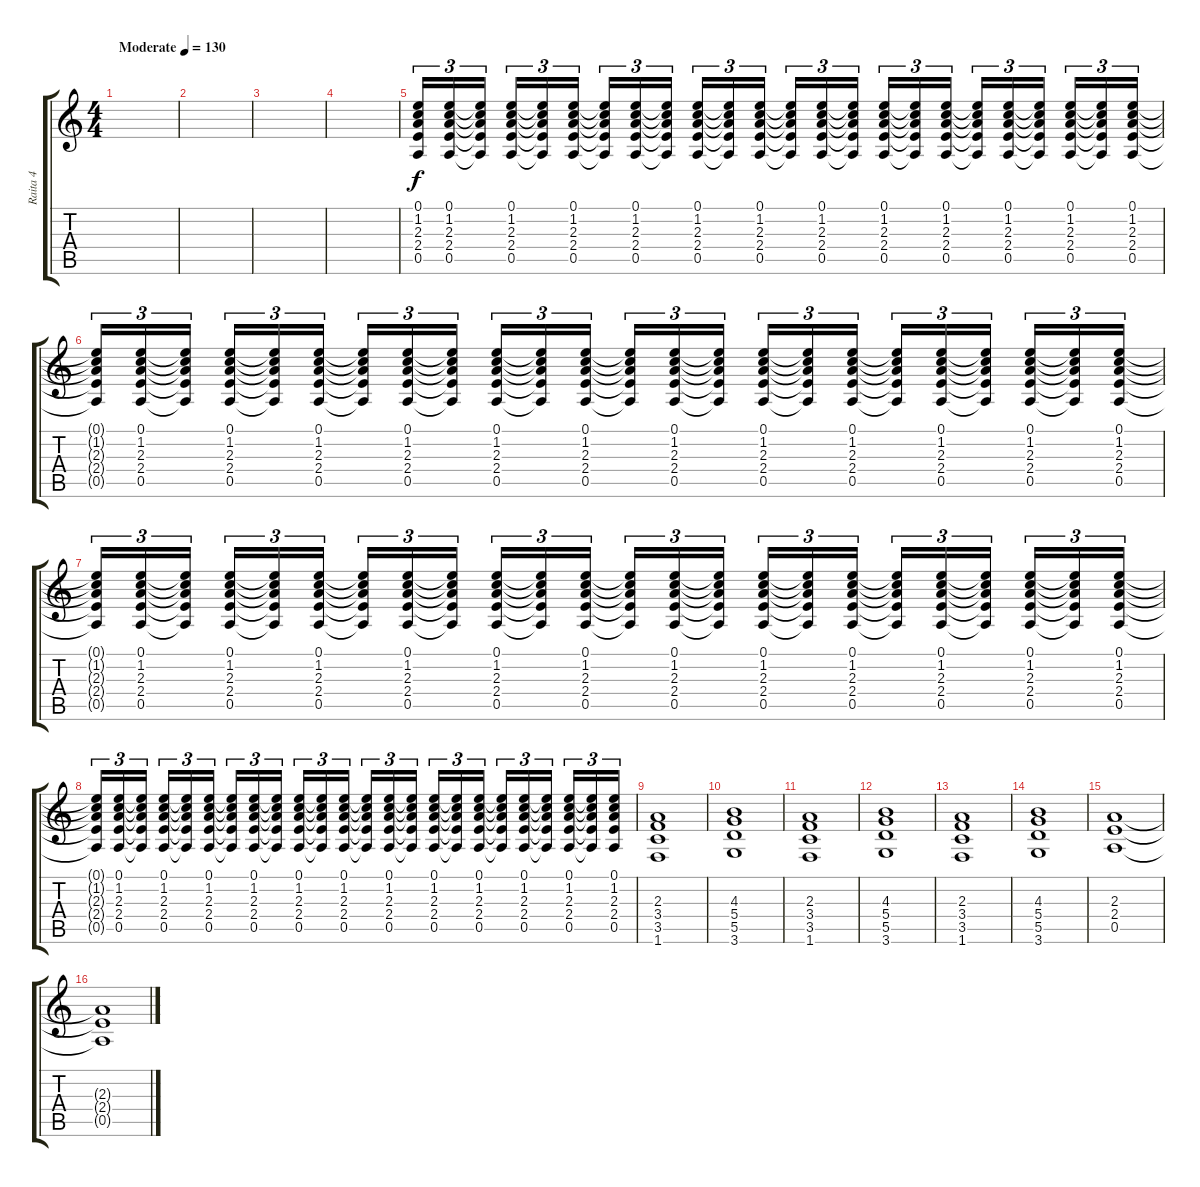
\track ("Raita 4" "Raita 4") {instrument overdrivenguitar}
\staff {score tabs}
\tuning (E4 B3 G3 D3 A2 E2) {hide}
\ts (4 4)
\tempo (130 "Moderate")
\clef g2
\ks c
|
|
|
|
(0.1 1.2 2.3 2.4 0.5).16{tu (3 2) volume 9} (0.1 1.2 2.3 2.4 0.5).16{tu (3 2) dy f volume 0} (0.1{t} 1.2{t} 2.3{t} 2.4{t} 0.5{t}).16{tu (3 2) volume 10 beam splitsecondary} (0.1 1.2 2.3 2.4 0.5).16{tu (3 2) volume 0} (0.1{t} 1.2{t} 2.3{t} 2.4{t} 0.5{t}).16{tu (3 2) volume 9} (0.1 1.2 2.3 2.4 0.5).16{tu (3 2) volume 0} (0.1{t} 1.2{t} 2.3{t} 2.4{t} 0.5{t}).16{tu (3 2) volume 9} (0.1 1.2 2.3 2.4 0.5).16{tu (3 2) volume 0} (0.1{t} 1.2{t} 2.3{t} 2.4{t} 0.5{t}).16{tu (3 2) volume 8 beam splitsecondary} (0.1 1.2 2.3 2.4 0.5).16{tu (3 2) volume 0} (0.1{t} 1.2{t} 2.3{t} 2.4{t} 0.5{t}).16{tu (3 2) volume 8} (0.1 1.2 2.3 2.4 0.5).16{tu (3 2) volume 0} (0.1{t} 1.2{t} 2.3{t} 2.4{t} 0.5{t}).16{tu (3 2) volume 7} (0.1 1.2 2.3 2.4 0.5).16{tu (3 2) volume 0} (0.1{t} 1.2{t} 2.3{t} 2.4{t} 0.5{t}).16{tu (3 2) volume 10 beam splitsecondary} (0.1 1.2 2.3 2.4 0.5).16{tu (3 2) volume 0} (0.1{t} 1.2{t} 2.3{t} 2.4{t} 0.5{t}).16{tu (3 2) volume 9} (0.1 1.2 2.3 2.4 0.5).16{tu (3 2) volume 0} (0.1{t} 1.2{t} 2.3{t} 2.4{t} 0.5{t}).16{tu (3 2) volume 9} (0.1 1.2 2.3 2.4 0.5).16{tu (3 2) volume 0} (0.1{t} 1.2{t} 2.3{t} 2.4{t} 0.5{t}).16{tu (3 2) volume 8 beam splitsecondary} (0.1 1.2 2.3 2.4 0.5).16{tu (3 2) volume 0} (0.1{t} 1.2{t} 2.3{t} 2.4{t} 0.5{t}).16{tu (3 2) volume 8} (0.1 1.2 2.3 2.4 0.5).16{tu (3 2) volume 0} |
(0.1{t} 1.2{t} 2.3{t} 2.4{t} 0.5{t}).16{tu (3 2) volume 7} (0.1 1.2 2.3 2.4 0.5).16{tu (3 2) volume 0} (0.1{t} 1.2{t} 2.3{t} 2.4{t} 0.5{t}).16{tu (3 2) volume 7 beam splitsecondary} (0.1 1.2 2.3 2.4 0.5).16{tu (3 2) volume 0} (0.1{t} 1.2{t} 2.3{t} 2.4{t} 0.5{t}).16{tu (3 2) volume 7} (0.1 1.2 2.3 2.4 0.5).16{tu (3 2) volume 0} (0.1{t} 1.2{t} 2.3{t} 2.4{t} 0.5{t}).16{tu (3 2) volume 7} (0.1 1.2 2.3 2.4 0.5).16{tu (3 2) volume 0} (0.1{t} 1.2{t} 2.3{t} 2.4{t} 0.5{t}).16{tu (3 2) volume 7 beam splitsecondary} (0.1 1.2 2.3 2.4 0.5).16{tu (3 2) volume 0} (0.1{t} 1.2{t} 2.3{t} 2.4{t} 0.5{t}).16{tu (3 2) volume 6} (0.1 1.2 2.3 2.4 0.5).16{tu (3 2) volume 0} (0.1{t} 1.2{t} 2.3{t} 2.4{t} 0.5{t}).16{tu (3 2) volume 7} (0.1 1.2 2.3 2.4 0.5).16{tu (3 2) volume 0} (0.1{t} 1.2{t} 2.3{t} 2.4{t} 0.5{t}).16{tu (3 2) volume 7 beam splitsecondary} (0.1 1.2 2.3 2.4 0.5).16{tu (3 2) volume 0} (0.1{t} 1.2{t} 2.3{t} 2.4{t} 0.5{t}).16{tu (3 2) volume 7} (0.1 1.2 2.3 2.4 0.5).16{tu (3 2) volume 0} (0.1{t} 1.2{t} 2.3{t} 2.4{t} 0.5{t}).16{tu (3 2) volume 7} (0.1 1.2 2.3 2.4 0.5).16{tu (3 2) volume 0} (0.1{t} 1.2{t} 2.3{t} 2.4{t} 0.5{t}).16{tu (3 2) volume 7 beam splitsecondary} (0.1 1.2 2.3 2.4 0.5).16{tu (3 2) volume 0} (0.1{t} 1.2{t} 2.3{t} 2.4{t} 0.5{t}).16{tu (3 2) volume 6} (0.1 1.2 2.3 2.4 0.5).16{tu (3 2) volume 0} |
(0.1{t} 1.2{t} 2.3{t} 2.4{t} 0.5{t}).16{tu (3 2) volume 7} (0.1 1.2 2.3 2.4 0.5).16{tu (3 2) volume 0} (0.1{t} 1.2{t} 2.3{t} 2.4{t} 0.5{t}).16{tu (3 2) volume 7 beam splitsecondary} (0.1 1.2 2.3 2.4 0.5).16{tu (3 2) volume 0} (0.1{t} 1.2{t} 2.3{t} 2.4{t} 0.5{t}).16{tu (3 2) volume 7} (0.1 1.2 2.3 2.4 0.5).16{tu (3 2) volume 0} (0.1{t} 1.2{t} 2.3{t} 2.4{t} 0.5{t}).16{tu (3 2) volume 7} (0.1 1.2 2.3 2.4 0.5).16{tu (3 2) volume 0} (0.1{t} 1.2{t} 2.3{t} 2.4{t} 0.5{t}).16{tu (3 2) volume 7 beam splitsecondary} (0.1 1.2 2.3 2.4 0.5).16{tu (3 2) volume 0} (0.1{t} 1.2{t} 2.3{t} 2.4{t} 0.5{t}).16{tu (3 2) volume 6} (0.1 1.2 2.3 2.4 0.5).16{tu (3 2) volume 0} (0.1{t} 1.2{t} 2.3{t} 2.4{t} 0.5{t}).16{tu (3 2) volume 7} (0.1 1.2 2.3 2.4 0.5).16{tu (3 2) volume 0} (0.1{t} 1.2{t} 2.3{t} 2.4{t} 0.5{t}).16{tu (3 2) volume 7 beam splitsecondary} (0.1 1.2 2.3 2.4 0.5).16{tu (3 2) volume 0} (0.1{t} 1.2{t} 2.3{t} 2.4{t} 0.5{t}).16{tu (3 2) volume 7} (0.1 1.2 2.3 2.4 0.5).16{tu (3 2) volume 0} (0.1{t} 1.2{t} 2.3{t} 2.4{t} 0.5{t}).16{tu (3 2) volume 7} (0.1 1.2 2.3 2.4 0.5).16{tu (3 2) volume 0} (0.1{t} 1.2{t} 2.3{t} 2.4{t} 0.5{t}).16{tu (3 2) volume 7 beam splitsecondary} (0.1 1.2 2.3 2.4 0.5).16{tu (3 2) volume 0} (0.1{t} 1.2{t} 2.3{t} 2.4{t} 0.5{t}).16{tu (3 2) volume 6} (0.1 1.2 2.3 2.4 0.5).16{tu (3 2) volume 0} |
(0.1{t} 1.2{t} 2.3{t} 2.4{t} 0.5{t}).16{tu (3 2) volume 7} (0.1 1.2 2.3 2.4 0.5).16{tu (3 2) volume 0} (0.1{t} 1.2{t} 2.3{t} 2.4{t} 0.5{t}).16{tu (3 2) volume 7 beam splitsecondary} (0.1 1.2 2.3 2.4 0.5).16{tu (3 2) volume 0} (0.1{t} 1.2{t} 2.3{t} 2.4{t} 0.5{t}).16{tu (3 2) volume 7} (0.1 1.2 2.3 2.4 0.5).16{tu (3 2) volume 0} (0.1{t} 1.2{t} 2.3{t} 2.4{t} 0.5{t}).16{tu (3 2) volume 7} (0.1 1.2 2.3 2.4 0.5).16{tu (3 2) volume 0} (0.1{t} 1.2{t} 2.3{t} 2.4{t} 0.5{t}).16{tu (3 2) volume 7 beam splitsecondary} (0.1 1.2 2.3 2.4 0.5).16{tu (3 2) volume 0} (0.1{t} 1.2{t} 2.3{t} 2.4{t} 0.5{t}).16{tu (3 2) volume 6} (0.1 1.2 2.3 2.4 0.5).16{tu (3 2) volume 0} (0.1{t} 1.2{t} 2.3{t} 2.4{t} 0.5{t}).16{tu (3 2) volume 7} (0.1 1.2 2.3 2.4 0.5).16{tu (3 2) volume 0} (0.1{t} 1.2{t} 2.3{t} 2.4{t} 0.5{t}).16{tu (3 2) volume 7 beam splitsecondary} (0.1 1.2 2.3 2.4 0.5).16{tu (3 2) volume 0} (0.1{t} 1.2{t} 2.3{t} 2.4{t} 0.5{t}).16{tu (3 2) volume 7} (0.1 1.2 2.3 2.4 0.5).16{tu (3 2) volume 0} (0.1{t} 1.2{t} 2.3{t} 2.4{t} 0.5{t}).16{tu (3 2) volume 7} (0.1 1.2 2.3 2.4 0.5).16{tu (3 2) volume 0} (0.1{t} 1.2{t} 2.3{t} 2.4{t} 0.5{t}).16{tu (3 2) volume 7 beam splitsecondary} (0.1 1.2 2.3 2.4 0.5).16{tu (3 2) volume 0} (0.1{t} 1.2{t} 2.3{t} 2.4{t} 0.5{t}).16{tu (3 2) volume 6} (0.1 1.2 2.3 2.4 0.5).16{tu (3 2) volume 0} |
(2.3 3.4 3.5 1.6).1{volume 11} |
(4.3 5.4 5.5 3.6).1 |
(2.3 3.4 3.5 1.6).1{volume 11} |
(4.3 5.4 5.5 3.6).1 |
(2.3 3.4 3.5 1.6).1{volume 11} |
(4.3 5.4 5.5 3.6).1 |
(2.3 2.4 0.5).1{volume 5} |
(2.3{t} 2.4{t} 0.5{t}).1
